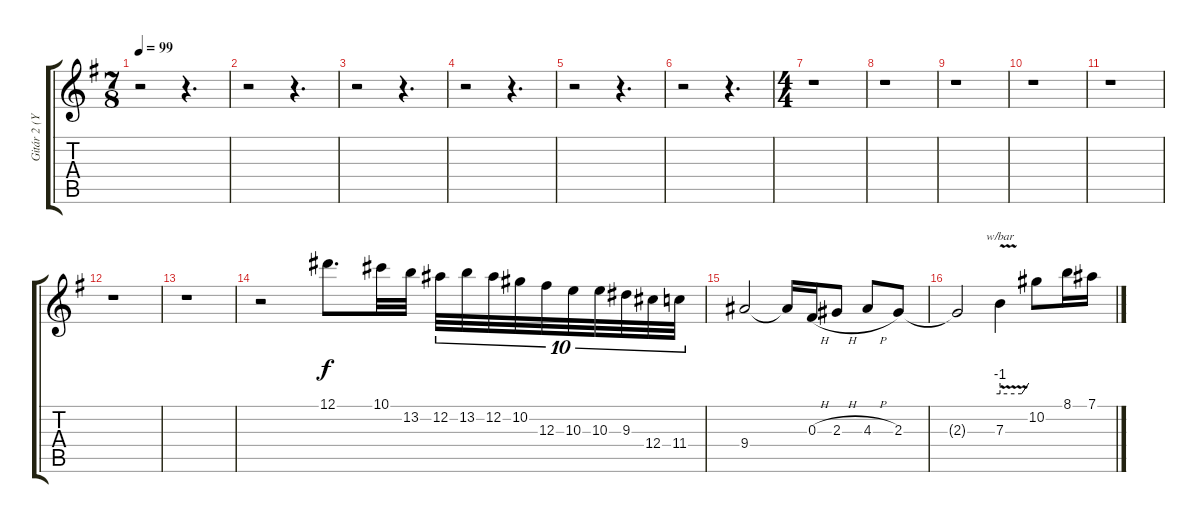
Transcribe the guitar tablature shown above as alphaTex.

\track ("Gitár 2 (Yngwie Malmsteen)" "Gitár 2 (Y") {instrument distortionguitar}
\staff {score tabs}
\tuning (Eb4 Bb3 Gb3 Db3 Ab2 Eb2) {hide}
\ts (7 8)
\tempo 99
\clef g2
\ks g
r.2{dy f} r.4{d} |
r.2 r.4{d} |
r.2 r.4{d} |
r.2 r.4{d} |
r.2 r.4{d} |
r.2 r.4{d} |
\ts (4 4)
r.1 |
r.1 |
r.1 |
r.1 |
r.1 |
r.1 |
r.1 |
r.2 12.1.8{d} 10.1.32 13.2.32 12.2.32{tu (10 8)} 13.2.32{tu (10 8)} 12.2.32{tu (10 8)} 10.2.32{tu (10 8)} 12.3.32{tu (10 8)} 10.3.32{tu (10 8)} 10.3.32{tu (10 8)} 9.3.32{tu (10 8)} 12.4.32{tu (10 8)} 11.4.32{tu (10 8)} |
9.4.2 9.4{t}.16 0.3{h}.16 2.3{h}.8{beam split} 4.3{h}.8{beam merge} 2.3.8 |
2.3{t}.2 7.3{v}.4{tbe (custom default 0 -4 45 -4 60 0)} 10.2.8 8.1.16 7.1.16
